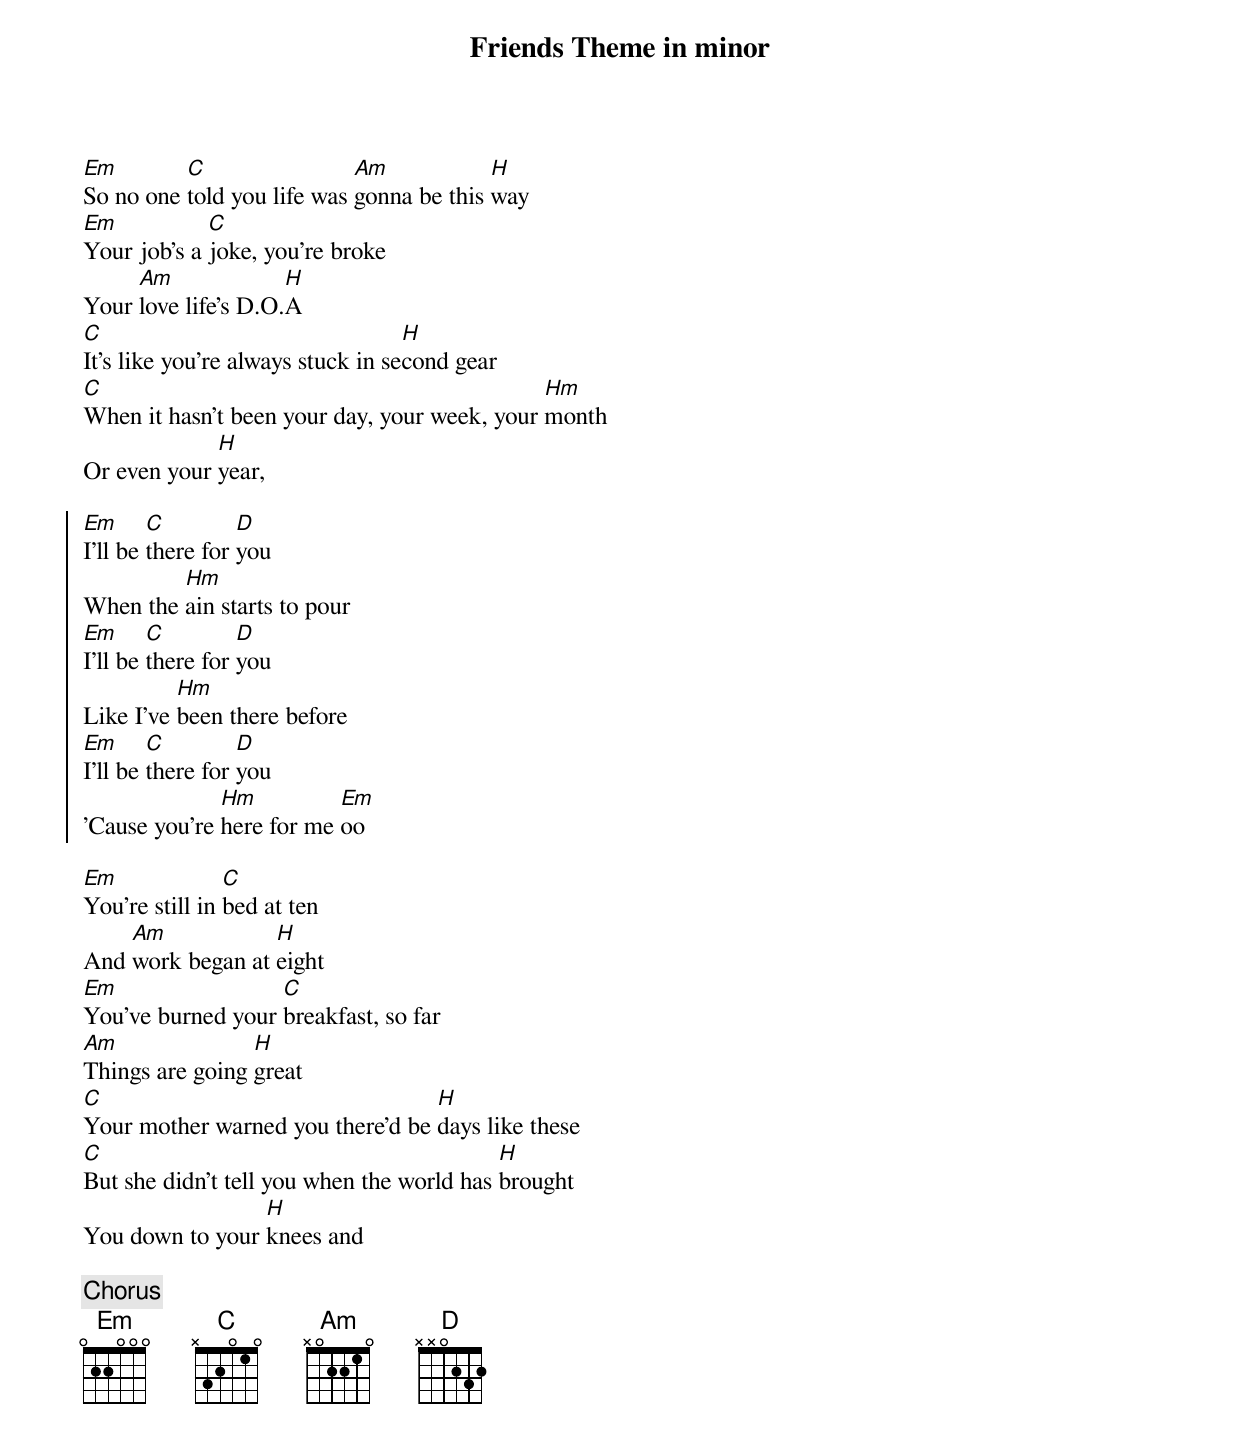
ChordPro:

{title: Friends Theme in minor}
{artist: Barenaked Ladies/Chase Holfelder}
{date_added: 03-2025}
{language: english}
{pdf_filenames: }
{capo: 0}
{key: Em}
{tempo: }
{start_of_verse}
[Em]So no one [C]told you life was [Am]gonna be this [H]way
[Em]Your job's a [C]joke, you're broke
Your [Am]love life's D.O.[H]A
[C]It's like you're always stuck in se[H]cond gear
[C]When it hasn't been your day, your week, your [Hm]month
Or even your [H]year,
{end_of_verse}

{start_of_chorus}
[Em]I'll be [C]there for [D]you
When the [Hm]ain starts to pour
[Em]I'll be [C]there for [D]you
Like I've [Hm]been there before
[Em]I'll be [C]there for [D]you
'Cause you're [Hm]here for me [Em]oo
{end_of_chorus}

{start_of_verse}
[Em]You're still in [C]bed at ten
And [Am]work began at [H]eight
[Em]You've burned your [C]breakfast, so far
[Am]Things are going [H]great
[C]Your mother warned you there'd be [H]days like these
[C]But she didn't tell you when the world has [H]brought
You down to your [H]knees and
{end_of_verse}

{chorus}
